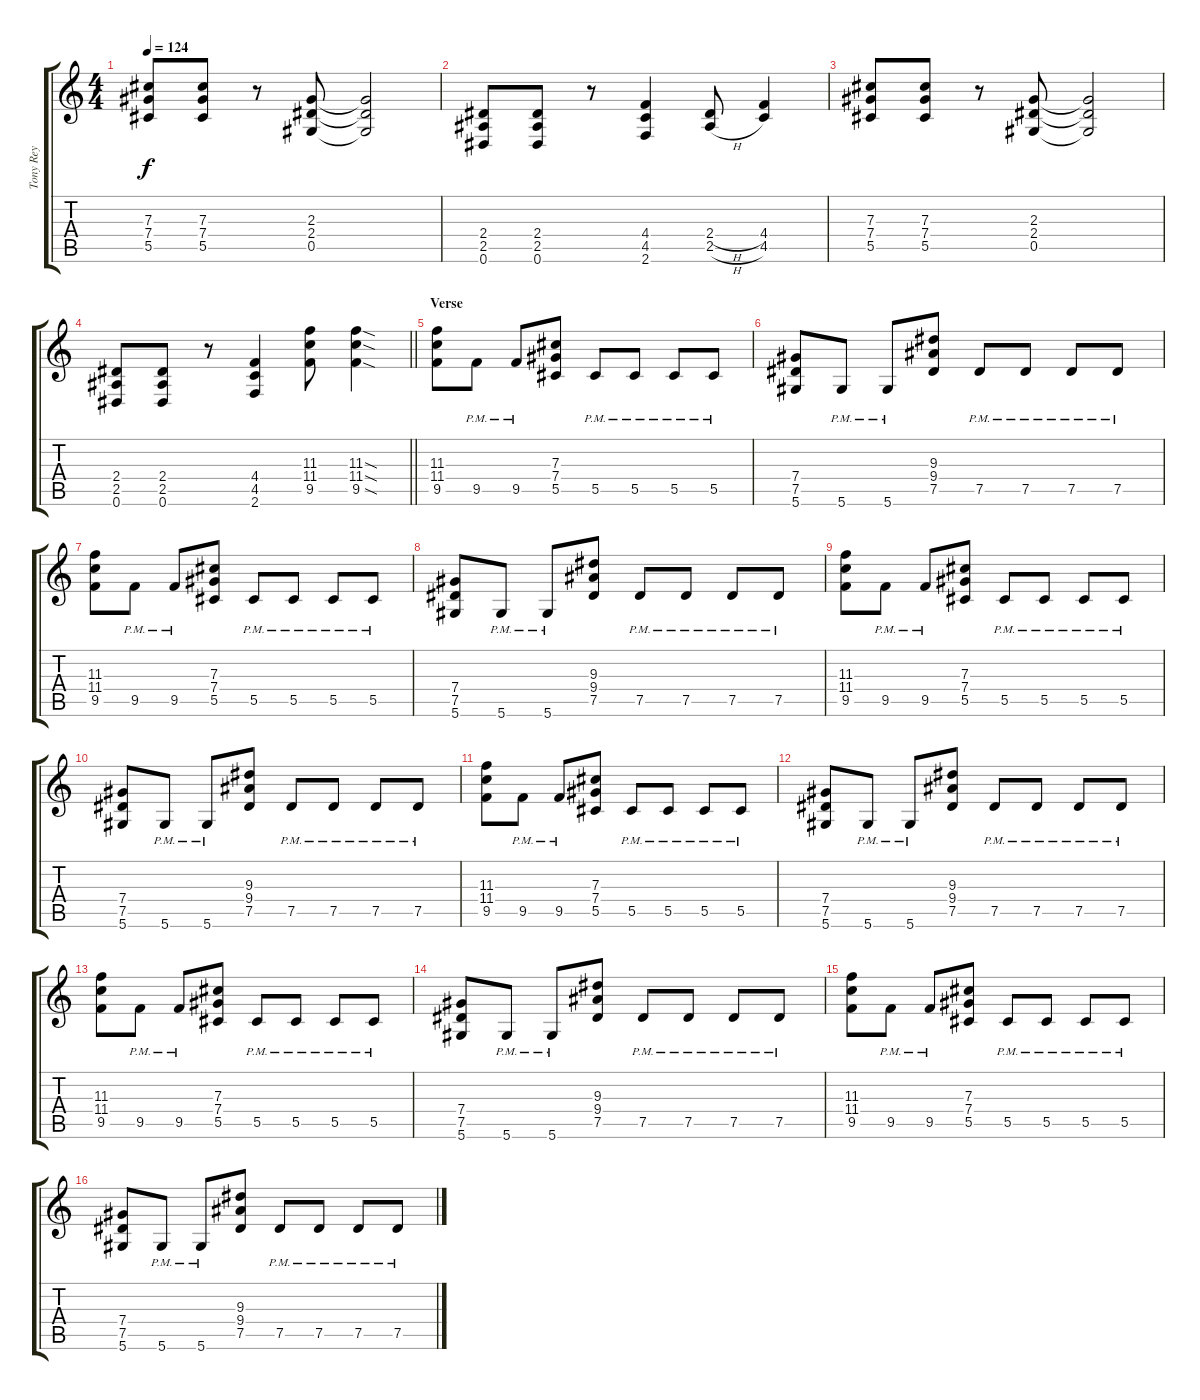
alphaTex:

\track ("Tony Rey" "Tony Rey") {instrument overdrivenguitar}
\staff {score tabs}
\tuning (Eb4 Bb3 Gb3 Db3 Ab2 Eb2) {hide}
\ts (4 4)
\tempo 124
\clef g2
\ks c
(7.3 7.4 5.5).8{dy f} (7.3 7.4 5.5).8 r.8 (2.3 2.4 0.5).8 (2.3{t} 2.4{t} 0.5{t}).2 |
(2.4 2.5 0.6).8 (2.4 2.5 0.6).8 r.8 (4.4 4.5 2.6).4 (2.4{h} 2.5{h}).8 (4.4 4.5).4 |
(7.3 7.4 5.5).8 (7.3 7.4 5.5).8 r.8 (2.3 2.4 0.5).8 (2.3{t} 2.4{t} 0.5{t}).2 |
\barLineRight lightlight
(2.4 2.5 0.6).8 (2.4 2.5 0.6).8 r.8 (4.4 4.5 2.6).4 (11.3 11.4 9.5).8 (11.3{sod} 11.4{sod} 9.5{sod}).4 |
\section ("" "Verse")
(11.3 11.4 9.5).8 9.5{pm}.8 9.5{pm}.8 (7.3 7.4 5.5).8 5.5{pm}.8 5.5{pm}.8 5.5{pm}.8 5.5{pm}.8 |
(7.4 7.5 5.6).8 5.6{pm}.8 5.6{pm}.8 (9.3 9.4 7.5).8 7.5{pm}.8 7.5{pm}.8 7.5{pm}.8 7.5{pm}.8 |
(11.3 11.4 9.5).8 9.5{pm}.8 9.5{pm}.8 (7.3 7.4 5.5).8 5.5{pm}.8 5.5{pm}.8 5.5{pm}.8 5.5{pm}.8 |
(7.4 7.5 5.6).8 5.6{pm}.8 5.6{pm}.8 (9.3 9.4 7.5).8 7.5{pm}.8 7.5{pm}.8 7.5{pm}.8 7.5{pm}.8 |
(11.3 11.4 9.5).8 9.5{pm}.8 9.5{pm}.8 (7.3 7.4 5.5).8 5.5{pm}.8 5.5{pm}.8 5.5{pm}.8 5.5{pm}.8 |
(7.4 7.5 5.6).8 5.6{pm}.8 5.6{pm}.8 (9.3 9.4 7.5).8 7.5{pm}.8 7.5{pm}.8 7.5{pm}.8 7.5{pm}.8 |
(11.3 11.4 9.5).8 9.5{pm}.8 9.5{pm}.8 (7.3 7.4 5.5).8 5.5{pm}.8 5.5{pm}.8 5.5{pm}.8 5.5{pm}.8 |
(7.4 7.5 5.6).8 5.6{pm}.8 5.6{pm}.8 (9.3 9.4 7.5).8 7.5{pm}.8 7.5{pm}.8 7.5{pm}.8 7.5{pm}.8 |
(11.3 11.4 9.5).8 9.5{pm}.8 9.5{pm}.8 (7.3 7.4 5.5).8 5.5{pm}.8 5.5{pm}.8 5.5{pm}.8 5.5{pm}.8 |
(7.4 7.5 5.6).8 5.6{pm}.8 5.6{pm}.8 (9.3 9.4 7.5).8 7.5{pm}.8 7.5{pm}.8 7.5{pm}.8 7.5{pm}.8 |
(11.3 11.4 9.5).8 9.5{pm}.8 9.5{pm}.8 (7.3 7.4 5.5).8 5.5{pm}.8 5.5{pm}.8 5.5{pm}.8 5.5{pm}.8 |
(7.4 7.5 5.6).8 5.6{pm}.8 5.6{pm}.8 (9.3 9.4 7.5).8 7.5{pm}.8 7.5{pm}.8 7.5{pm}.8 7.5{pm}.8
